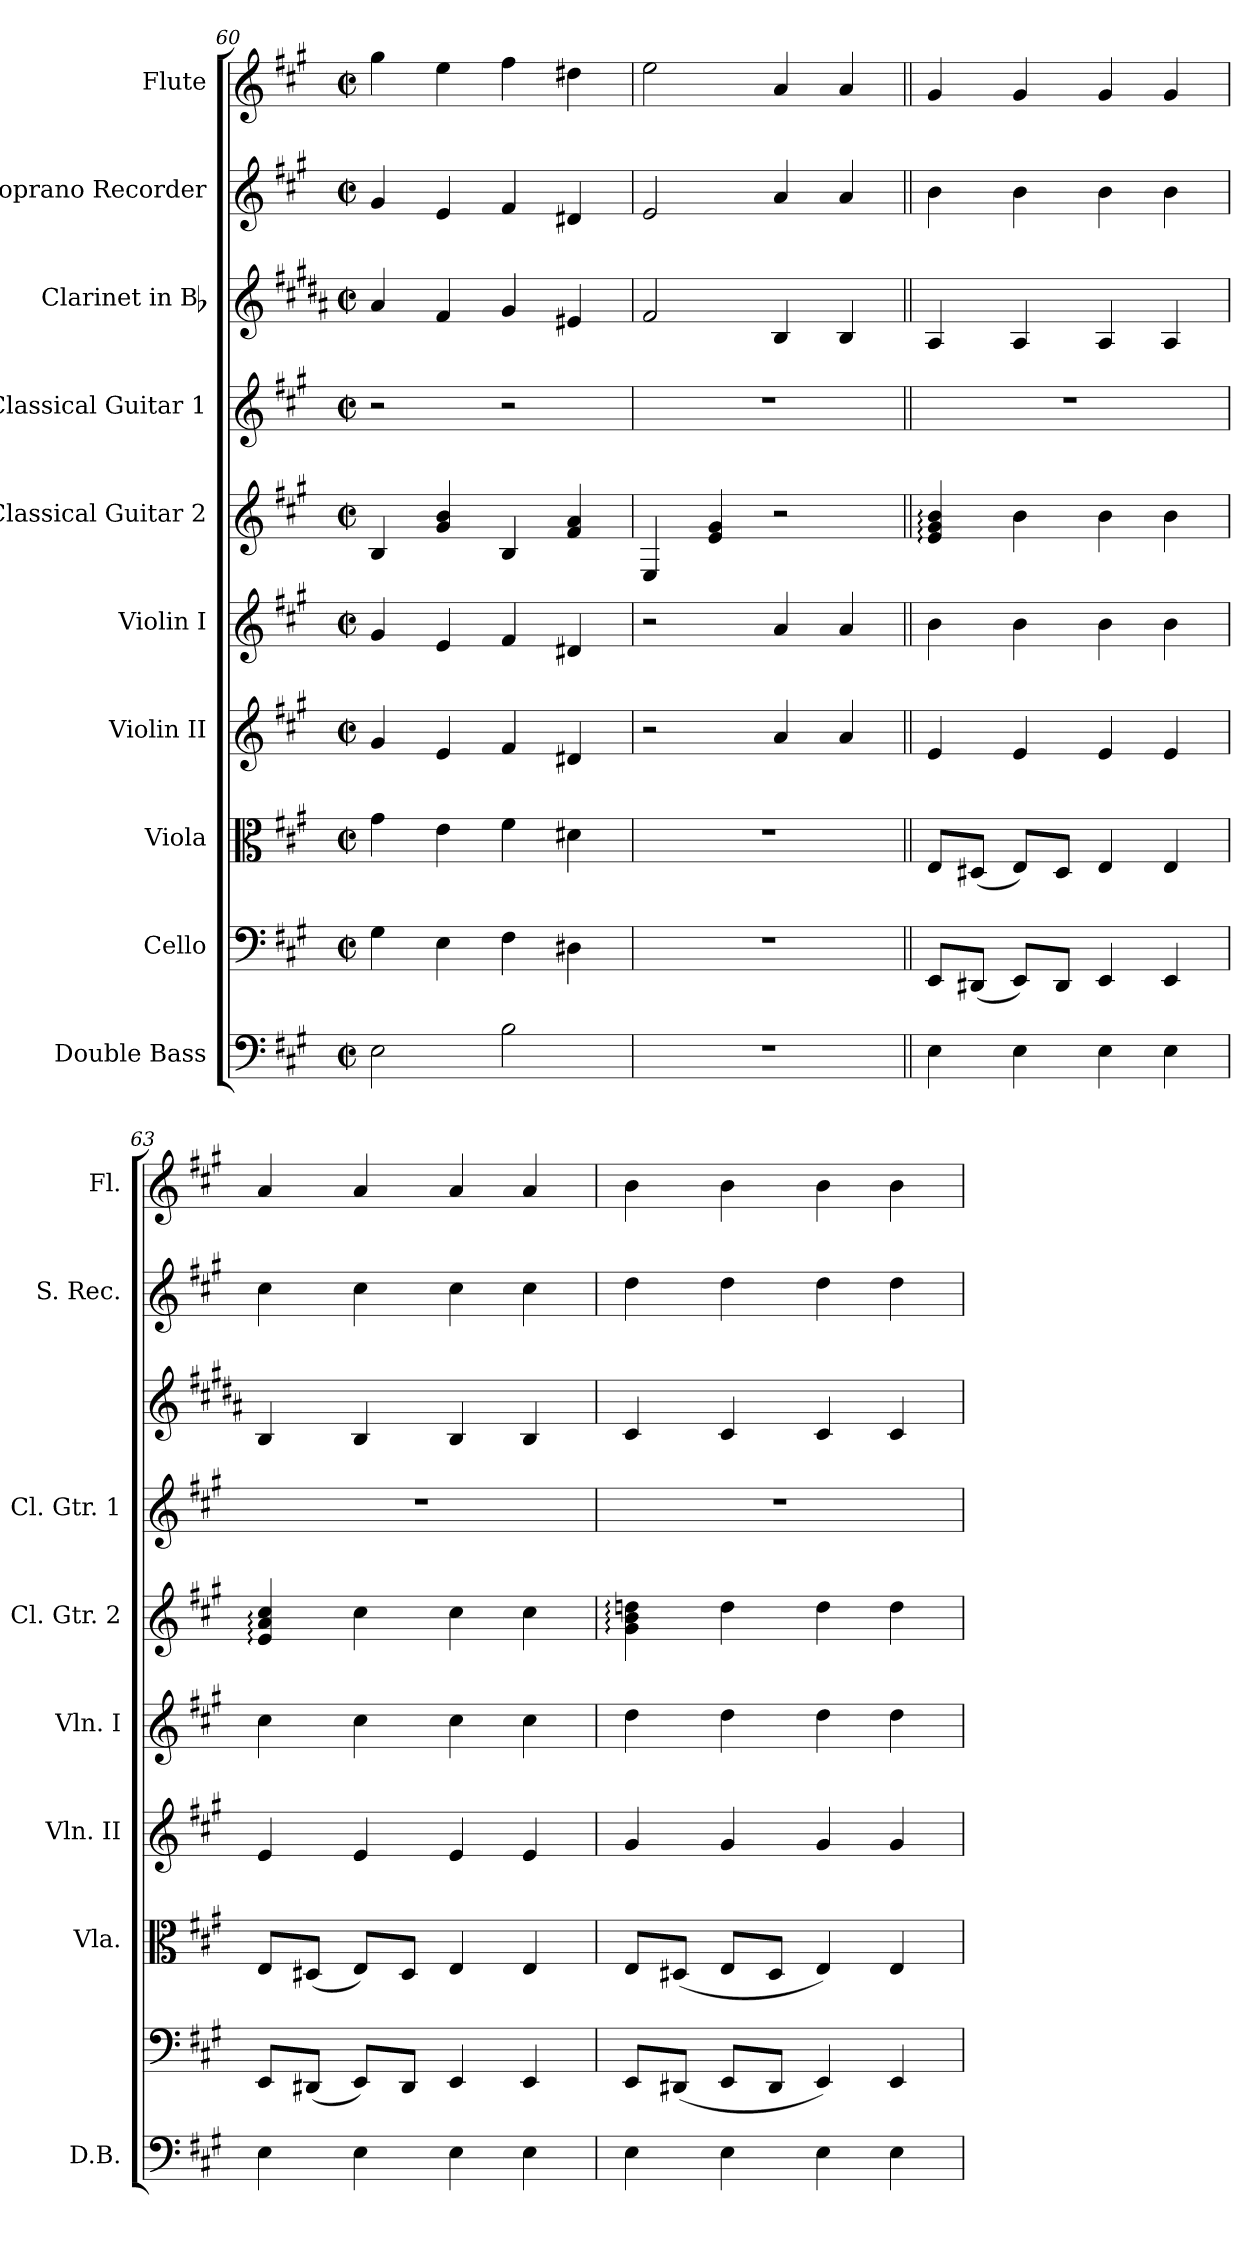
**kern	**kern	**kern	**kern	**kern	**kern	**kern	**kern	**kern	**kern
*part10	*part9	*part8	*part7	*part6	*part5	*part4	*part3	*part2	*part1
*staff10	*staff9	*staff8	*staff7	*staff6	*staff5	*staff4	*staff3	*staff2	*staff1
*I"Double Bass	*I"Cello	*I"Viola	*I"Violin II	*I"Violin I	*I"Classical Guitar 2	*I"Classical Guitar 1	*I"Clarinet in Bb	*I"Soprano Recorder	*I"Flute
*I'D.B.	*	*I'Vla.	*I'Vln. II	*I'Vln. I	*I'Cl. Gtr. 2	*I'Cl. Gtr. 1	*	*I'S. Rec.	*I'Fl.
*clefF4	*clefF4	*clefC3	*clefG2	*clefG2	*clefG2	*clefG2	*clefG2	*clefG2	*clefG2
*ITrd7c12	*	*	*	*	*ITrd7c12	*ITrd7c12	*ITrd1c2	*ITrd-7c-12	*
*k[f#c#g#]	*k[f#c#g#]	*k[f#c#g#]	*k[f#c#g#]	*k[f#c#g#]	*k[f#c#g#]	*k[f#c#g#]	*k[f#c#g#]	*k[f#c#g#]	*k[f#c#g#]
*A:	*A:	*A:	*A:	*A:	*A:	*A:	*A:	*A:	*A:
*M2/2	*M2/2	*M2/2	*M2/2	*M2/2	*M2/2	*M2/2	*M2/2	*M2/2	*M2/2
*met(c|)	*met(c|)	*met(c|)	*met(c|)	*met(c|)	*met(c|)	*met(c|)	*met(c|)	*met(c|)	*met(c|)
=60	=60	=60	=60	=60	=60	=60	=60	=60	=60
2EE\	4G#\	4g#\	4g#/	4g#/	4BB/	2r	4g#/	4gg#/	4gg#\
.	4E\	4e\	4e/	4e/	4G#/ 4B/	.	4e/	4ee/	4ee\
2BB\	4F#\	4f#\	4f#/	4f#/	4BB/	2r	4f#/	4ff#/	4ff#\
.	4D#X\	4d#X\	4d#X/	4d#X/	4F#/ 4A/	.	4d#X/	4dd#X/	4dd#X\
!!LO:PB:g=z
=61	=61	=61	=61	=61	=61	=61	=61	=61	=61
1r	1r	1r	2r	2r	4EE/	1r	2e/	2ee/	2ee\
.	.	.	.	.	4E/ 4G#/	.	.	.	.
.	.	.	4a/	4a/	2r	.	4A/	4aa/	4a/
.	.	.	4a/	4a/	.	.	4A/	4aa/	4a/
=62||	=62||	=62||	=62||	=62||	=62||	=62||	=62||	=62||	=62||
4EE\	8EE/L	8E/L	4e/	4b\	4E/: 4G#/: 4B/:	1r	4G#/	4bb\	4g#/
.	(<8DD#X/J	(<8D#X/J	.	.	.	.	.	.	.
4EE\	8EE/L)	8E/L)	4e/	4b\	4B\	.	4G#/	4bb\	4g#/
.	8DD#/J	8D#/J	.	.	.	.	.	.	.
4EE\	4EE/	4E/	4e/	4b\	4B\	.	4G#/	4bb\	4g#/
4EE\	4EE/	4E/	4e/	4b\	4B\	.	4G#/	4bb\	4g#/
=63	=63	=63	=63	=63	=63	=63	=63	=63	=63
4EE\	8EE/L	8E/L	4e/	4cc#\	4E/: 4A/: 4c#/:	1r	4A/	4ccc#\	4a/
.	(<8DD#X/J	(<8D#X/J	.	.	.	.	.	.	.
4EE\	8EE/L)	8E/L)	4e/	4cc#\	4c#\	.	4A/	4ccc#\	4a/
.	8DD#/J	8D#/J	.	.	.	.	.	.	.
4EE\	4EE/	4E/	4e/	4cc#\	4c#\	.	4A/	4ccc#\	4a/
4EE\	4EE/	4E/	4e/	4cc#\	4c#\	.	4A/	4ccc#\	4a/
=64	=64	=64	=64	=64	=64	=64	=64	=64	=64
4EE\	8EE/L	8E/L	4g#/	4dd\	4G#\: 4B\: 4dni\:	1r	4B/	4ddd\	4b\
.	(<8DD#X/J	(<8D#X/J	.	.	.	.	.	.	.
4EE\	8EE/L	8E/L	4g#/	4dd\	4d\	.	4B/	4ddd\	4b\
.	8DD#/J	8D#/J	.	.	.	.	.	.	.
4EE\	4EE/)	4E/)	4g#/	4dd\	4d\	.	4B/	4ddd\	4b\
4EE\	4EE/	4E/	4g#/	4dd\	4d\	.	4B/	4ddd\	4b\
=	=	=	=	=	=	=	=	=	=
*-	*-	*-	*-	*-	*-	*-	*-	*-	*-
